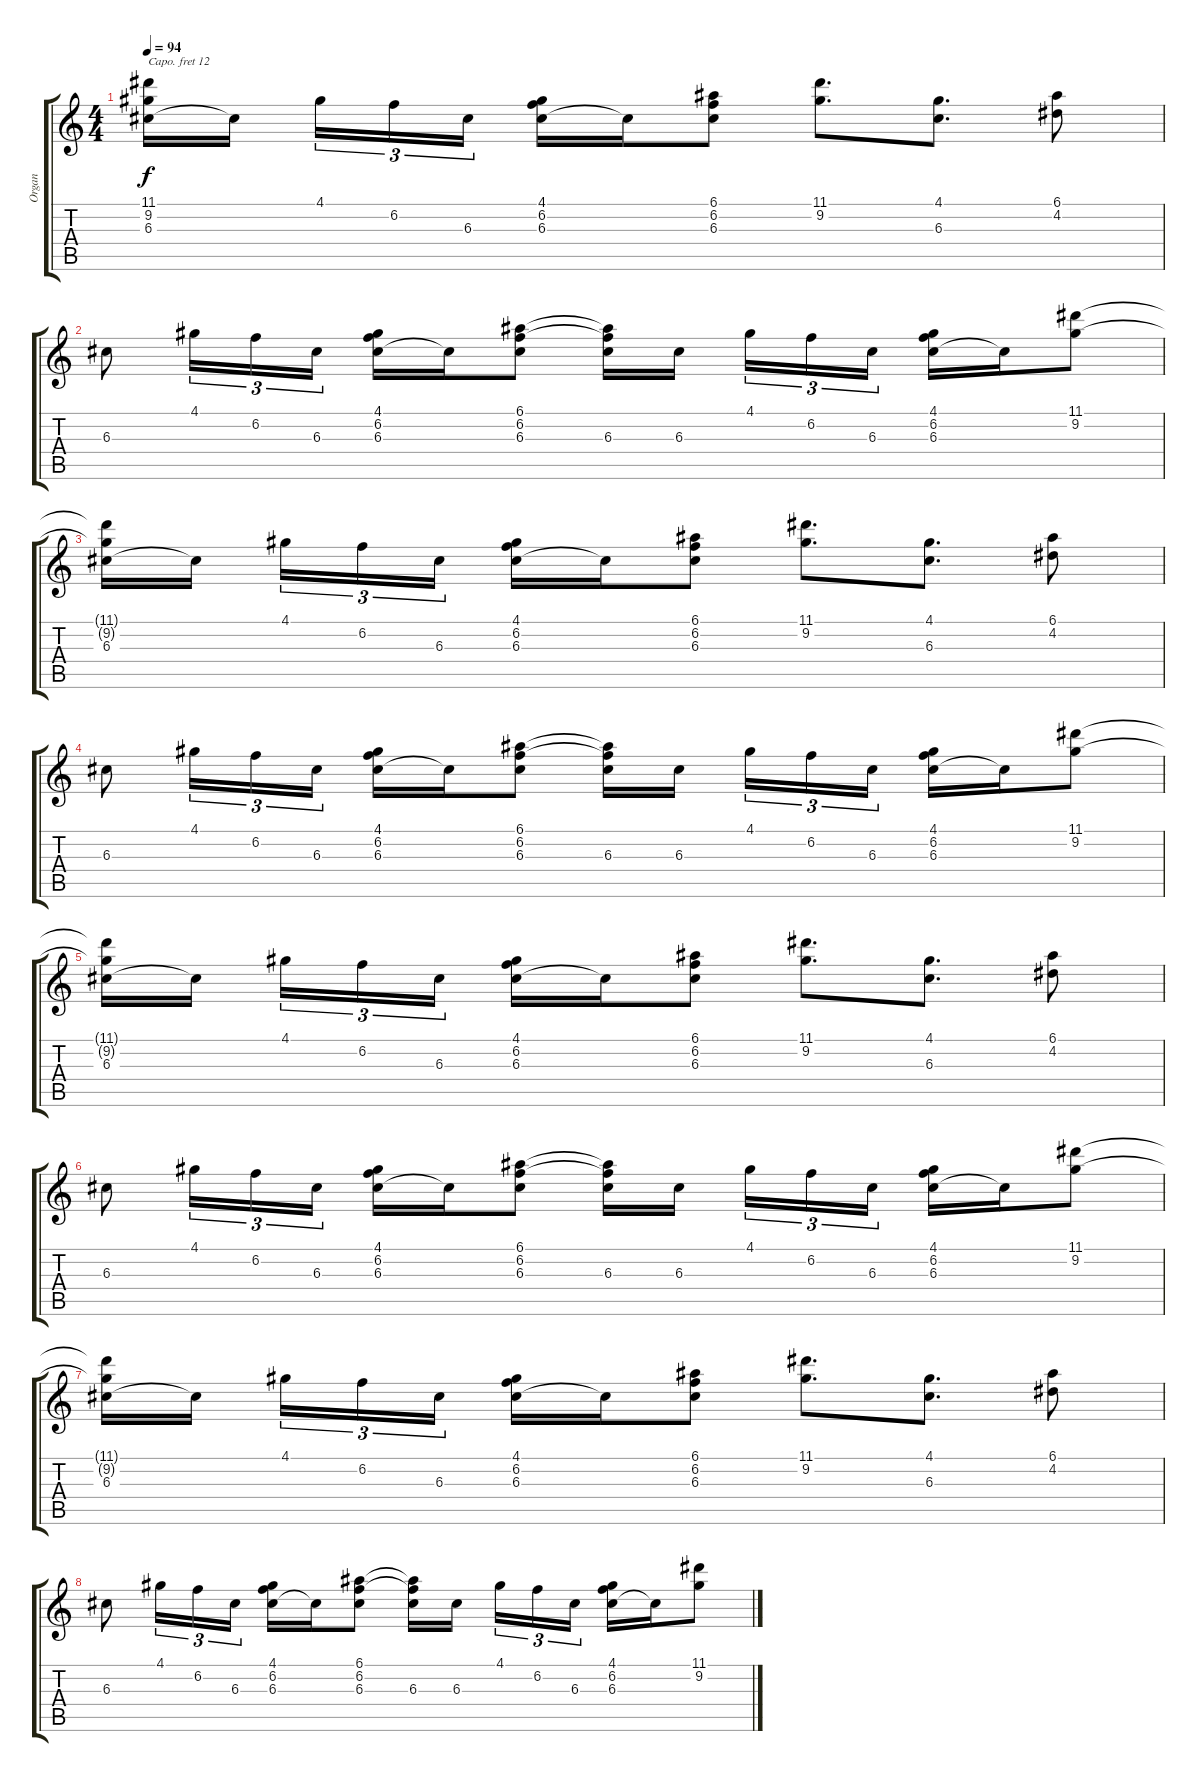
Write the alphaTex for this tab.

\track ("Organ" "Organ") {instrument drawbarorgan}
\staff {score tabs}
\capo 12
\tuning (E4 B3 G3 D3 A2 E2) {hide}
\ts (4 4)
\tempo 94
\clef g2
\ks c
(11.1{t} 9.2{t} 6.3).16{dy f} 6.3{t}.16 4.1.16{tu (3 2)} 6.2.16{tu (3 2)} 6.3.16{tu (3 2)} (4.1 6.2 6.3).16 6.3{t}.16 (6.1 6.2 6.3).8 (11.1 9.2).8{d} (4.1 6.3).8{d} (6.1 4.2).8 |
6.3.8 4.1.16{tu (3 2)} 6.2.16{tu (3 2)} 6.3.16{tu (3 2)} (4.1 6.2 6.3).16 6.3{t}.16 (6.1 6.2 6.3).8 (6.1{t} 6.2{t} 6.3).16 6.3.16 4.1.16{tu (3 2)} 6.2.16{tu (3 2)} 6.3.16{tu (3 2)} (4.1 6.2 6.3).16 6.3{t}.16 (11.1 9.2).8 |
(11.1{t} 9.2{t} 6.3).16 6.3{t}.16 4.1.16{tu (3 2)} 6.2.16{tu (3 2)} 6.3.16{tu (3 2)} (4.1 6.2 6.3).16 6.3{t}.16 (6.1 6.2 6.3).8 (11.1 9.2).8{d} (4.1 6.3).8{d} (6.1 4.2).8 |
6.3.8 4.1.16{tu (3 2)} 6.2.16{tu (3 2)} 6.3.16{tu (3 2)} (4.1 6.2 6.3).16 6.3{t}.16 (6.1 6.2 6.3).8 (6.1{t} 6.2{t} 6.3).16 6.3.16 4.1.16{tu (3 2)} 6.2.16{tu (3 2)} 6.3.16{tu (3 2)} (4.1 6.2 6.3).16 6.3{t}.16 (11.1 9.2).8 |
(11.1{t} 9.2{t} 6.3).16 6.3{t}.16 4.1.16{tu (3 2)} 6.2.16{tu (3 2)} 6.3.16{tu (3 2)} (4.1 6.2 6.3).16 6.3{t}.16 (6.1 6.2 6.3).8 (11.1 9.2).8{d} (4.1 6.3).8{d} (6.1 4.2).8 |
6.3.8 4.1.16{tu (3 2)} 6.2.16{tu (3 2)} 6.3.16{tu (3 2)} (4.1 6.2 6.3).16 6.3{t}.16 (6.1 6.2 6.3).8 (6.1{t} 6.2{t} 6.3).16 6.3.16 4.1.16{tu (3 2)} 6.2.16{tu (3 2)} 6.3.16{tu (3 2)} (4.1 6.2 6.3).16 6.3{t}.16 (11.1 9.2).8 |
(11.1{t} 9.2{t} 6.3).16 6.3{t}.16 4.1.16{tu (3 2)} 6.2.16{tu (3 2)} 6.3.16{tu (3 2)} (4.1 6.2 6.3).16 6.3{t}.16 (6.1 6.2 6.3).8 (11.1 9.2).8{d} (4.1 6.3).8{d} (6.1 4.2).8 |
6.3.8 4.1.16{tu (3 2)} 6.2.16{tu (3 2)} 6.3.16{tu (3 2)} (4.1 6.2 6.3).16 6.3{t}.16 (6.1 6.2 6.3).8 (6.1{t} 6.2{t} 6.3).16 6.3.16 4.1.16{tu (3 2)} 6.2.16{tu (3 2)} 6.3.16{tu (3 2)} (4.1 6.2 6.3).16 6.3{t}.16 (11.1 9.2).8
